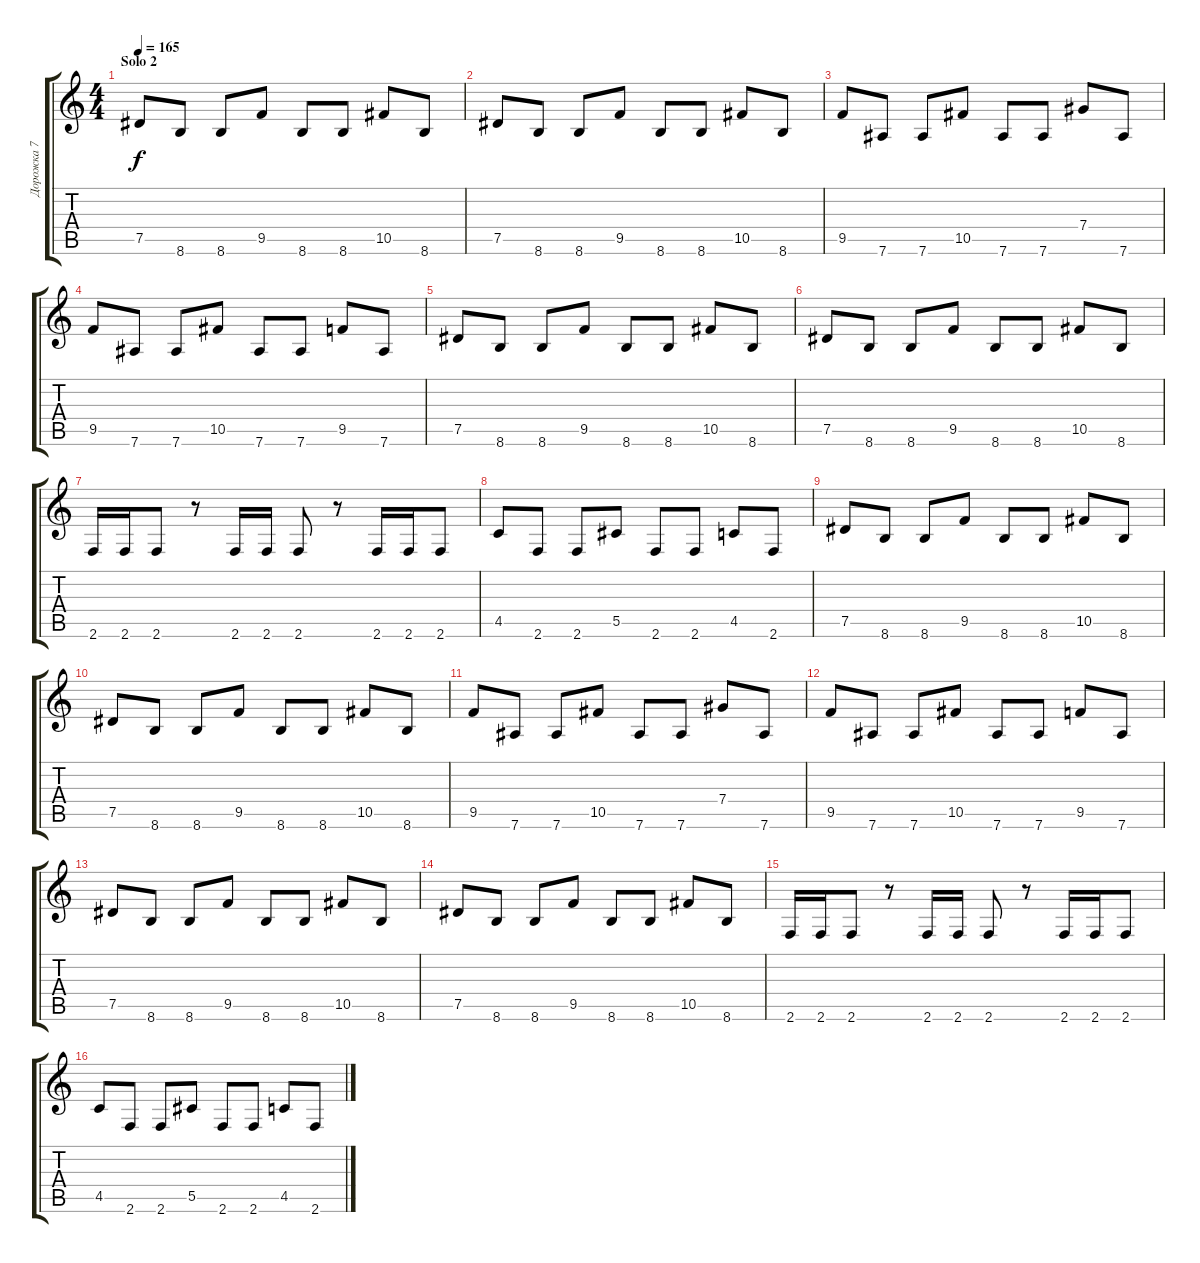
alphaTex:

\track ("Дорожка 7" "Дорожка 7") {instrument electricbassfinger}
\staff {score tabs}
\tuning (Eb4 Bb3 Gb3 Db3 Ab2 Eb2) {hide}
\ts (4 4)
\section ("" "Solo 2")
\tempo 165
\clef g2
\ks c
7.5.8{dy f} 8.6.8 8.6.8 9.5.8 8.6.8 8.6.8 10.5.8 8.6.8 |
7.5.8 8.6.8 8.6.8 9.5.8 8.6.8 8.6.8 10.5.8 8.6.8 |
9.5.8 7.6.8 7.6.8 10.5.8 7.6.8 7.6.8 7.4.8 7.6.8 |
9.5.8 7.6.8 7.6.8 10.5.8 7.6.8 7.6.8 9.5.8 7.6.8 |
7.5.8 8.6.8 8.6.8 9.5.8 8.6.8 8.6.8 10.5.8 8.6.8 |
7.5.8 8.6.8 8.6.8 9.5.8 8.6.8 8.6.8 10.5.8 8.6.8 |
2.6.16 2.6.16 2.6.8 r.8 2.6.16 2.6.16 2.6.8 r.8 2.6.16 2.6.16 2.6.8 |
4.5.8 2.6.8 2.6.8 5.5.8 2.6.8 2.6.8 4.5.8 2.6.8 |
7.5.8 8.6.8 8.6.8 9.5.8 8.6.8 8.6.8 10.5.8 8.6.8 |
7.5.8 8.6.8 8.6.8 9.5.8 8.6.8 8.6.8 10.5.8 8.6.8 |
9.5.8 7.6.8 7.6.8 10.5.8 7.6.8 7.6.8 7.4.8 7.6.8 |
9.5.8 7.6.8 7.6.8 10.5.8 7.6.8 7.6.8 9.5.8 7.6.8 |
7.5.8 8.6.8 8.6.8 9.5.8 8.6.8 8.6.8 10.5.8 8.6.8 |
7.5.8 8.6.8 8.6.8 9.5.8 8.6.8 8.6.8 10.5.8 8.6.8 |
2.6.16 2.6.16 2.6.8 r.8 2.6.16 2.6.16 2.6.8 r.8 2.6.16 2.6.16 2.6.8 |
4.5.8 2.6.8 2.6.8 5.5.8 2.6.8 2.6.8 4.5.8 2.6.8
